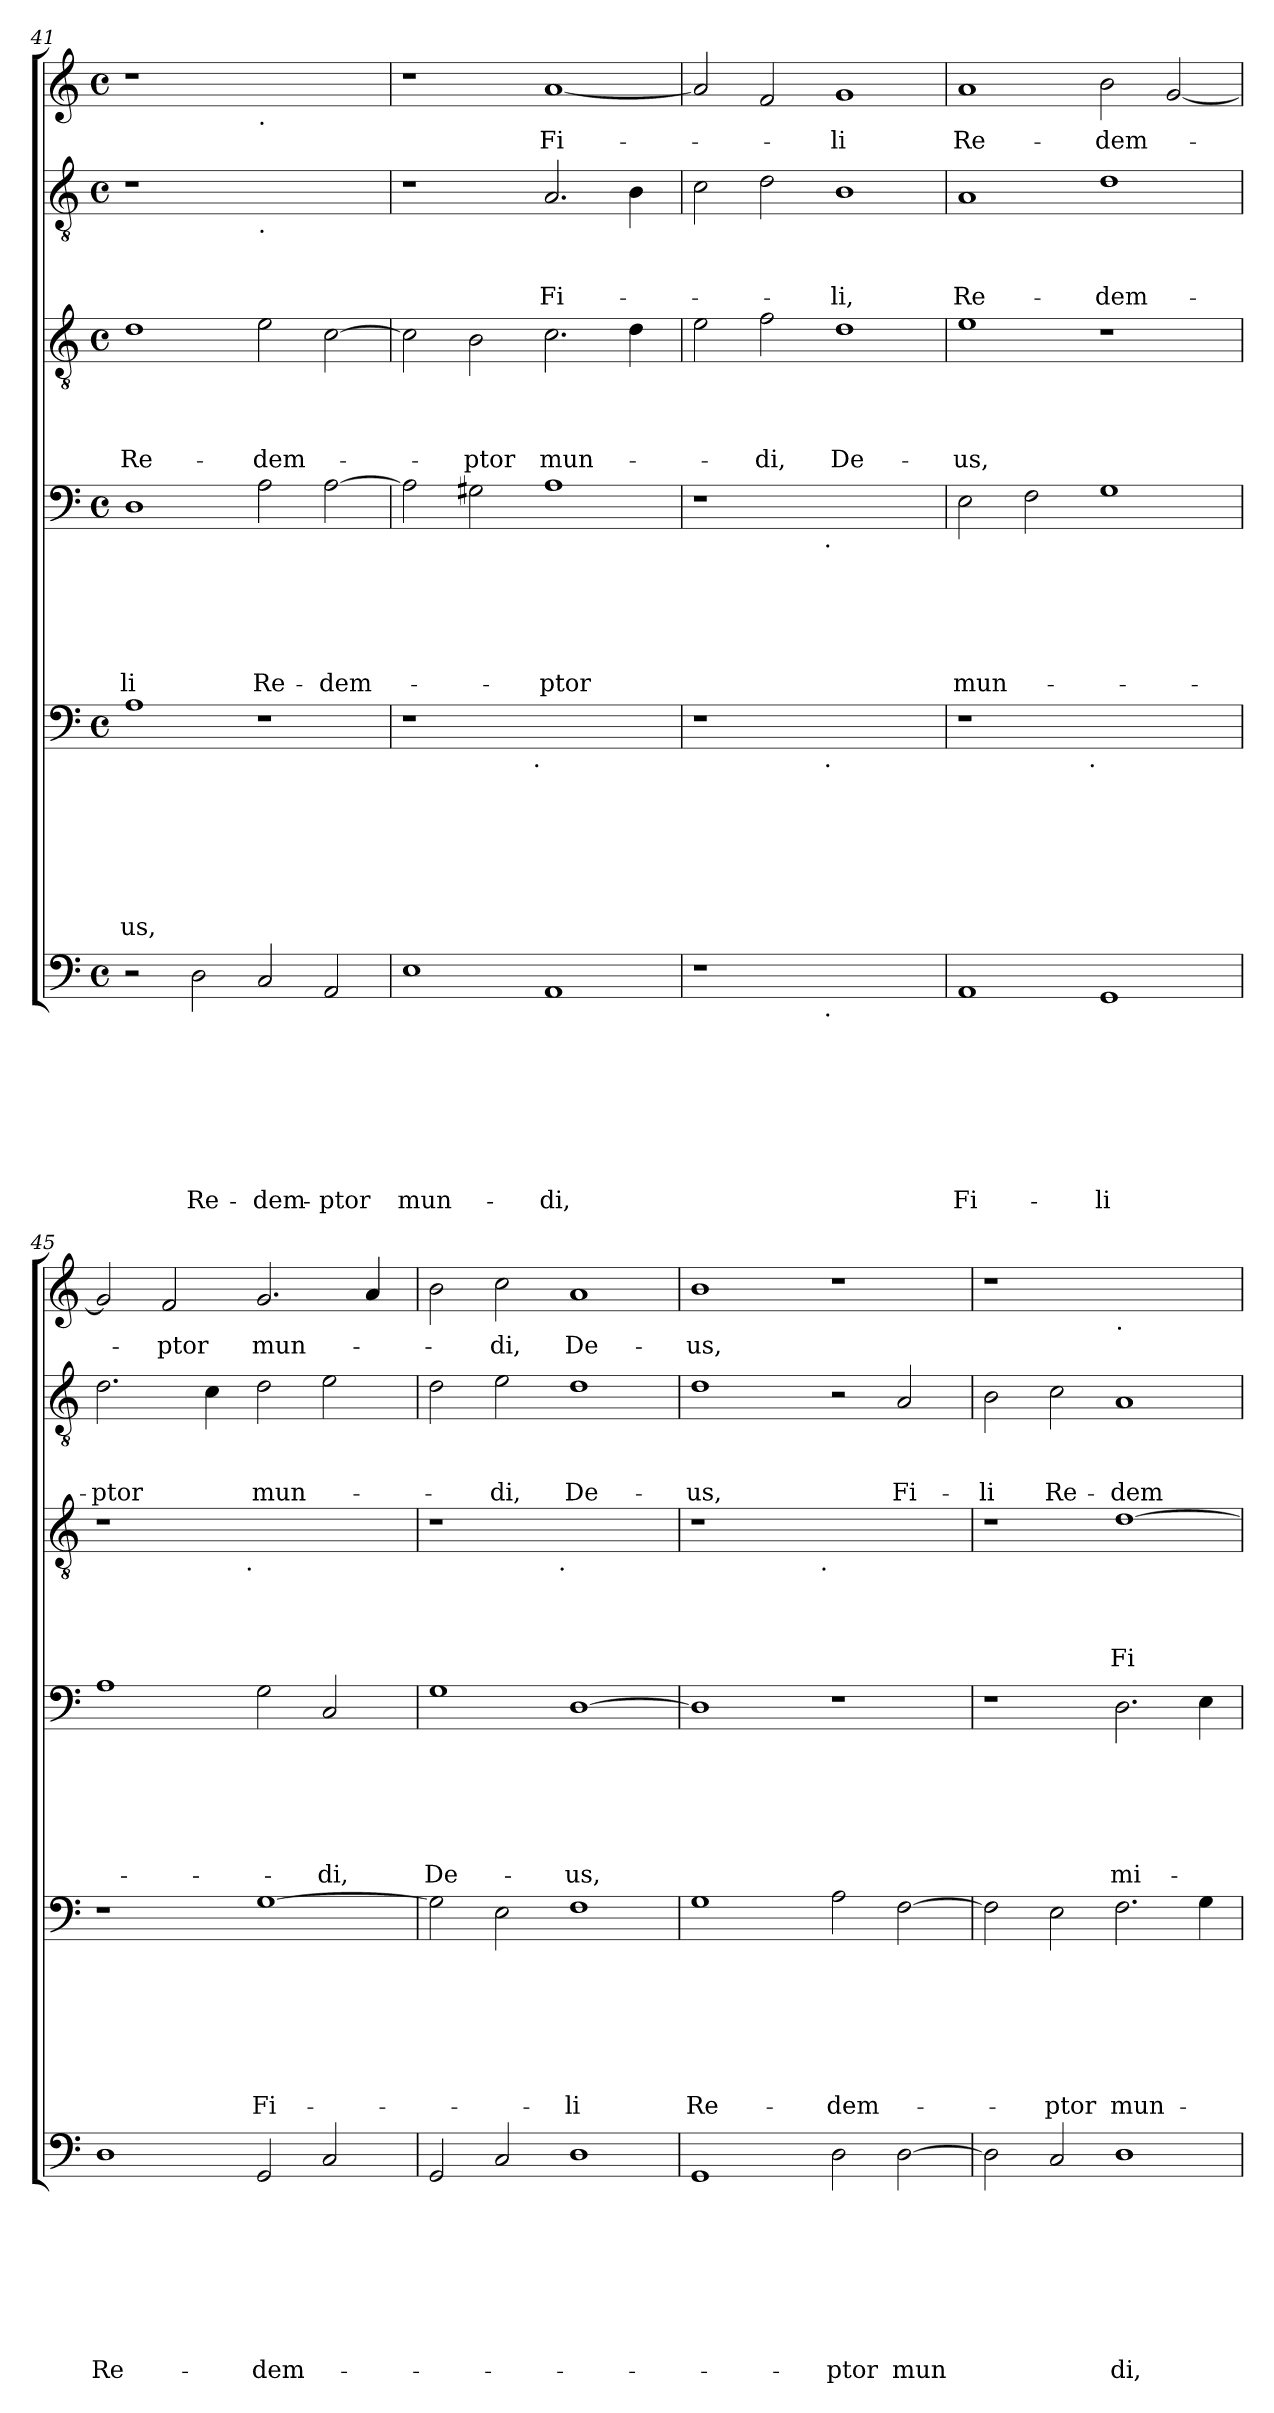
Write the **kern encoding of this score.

**kern	**text	**text	**text	**text	**text	**text	**text	**text	**kern	**text	**text	**text	**text	**text	**text	**text	**kern	**text	**text	**text	**text	**text	**text	**kern	**text	**text	**text	**text	**kern	**text	**text	**text	**kern	**text
*part6	*part6	*part6	*part6	*part6	*part6	*part6	*part6	*part6	*part5	*part5	*part5	*part5	*part5	*part5	*part5	*part5	*part4	*part4	*part4	*part4	*part4	*part4	*part4	*part3	*part3	*part3	*part3	*part3	*part2	*part2	*part2	*part2	*part1	*part1
*staff6	*staff6	*staff6	*staff6	*staff6	*staff6	*staff6	*staff6	*staff6	*staff5	*staff5	*staff5	*staff5	*staff5	*staff5	*staff5	*staff5	*staff4	*staff4	*staff4	*staff4	*staff4	*staff4	*staff4	*staff3	*staff3	*staff3	*staff3	*staff3	*staff2	*staff2	*staff2	*staff2	*staff1	*staff1
!!LO:PB:g=z
*clefF4	*	*	*	*	*	*	*	*	*clefF4	*	*	*	*	*	*	*	*clefF4	*	*	*	*	*	*	*clefGv2	*	*	*	*	*clefGv2	*	*	*	*clefG2	*
*k[]	*	*	*	*	*	*	*	*	*k[]	*	*	*	*	*	*	*	*k[]	*	*	*	*	*	*	*k[]	*	*	*	*	*k[]	*	*	*	*k[]	*
*C:	*	*	*	*	*	*	*	*	*C:	*	*	*	*	*	*	*	*C:	*	*	*	*	*	*	*C:	*	*	*	*	*C:	*	*	*	*C:	*
*M4/4	*	*	*	*	*	*	*	*	*M4/4	*	*	*	*	*	*	*	*M4/4	*	*	*	*	*	*	*M4/4	*	*	*	*	*M4/4	*	*	*	*M4/4	*
*met(c)	*	*	*	*	*	*	*	*	*met(c)	*	*	*	*	*	*	*	*met(c)	*	*	*	*	*	*	*met(c)	*	*	*	*	*met(c)	*	*	*	*met(c)	*
=41	=41	=41	=41	=41	=41	=41	=41	=41	=41	=41	=41	=41	=41	=41	=41	=41	=41	=41	=41	=41	=41	=41	=41	=41	=41	=41	=41	=41	=41	=41	=41	=41	=41	=41
!	!	!	!	!	!	!	!	!	!	!	!	!	!	!	!	!LO:LY:b	!	!	!	!	!	!	!LO:LY:b:rj	!	!	!	!	!LO:LY:b	!	!	!	!	!	!
2r	.	.	.	.	.	.	.	.	1A	.	.	.	.	.	.	-us,	1D	.	.	.	.	.	-li	1d	.	.	.	Re-	1r	.	.	.	1r	.
!	!	!	!	!	!	!	!	!LO:LY:b	!	!	!	!	!	!	!	!	!	!	!	!	!	!	!	!	!	!	!	!	!	!	!	!	!	!
2D\	.	.	.	.	.	.	.	Re-	.	.	.	.	.	.	.	.	.	.	.	.	.	.	.	.	.	.	.	.	.	.	.	.	.	.
!	!	!	!	!	!	!	!	!	!	!	!	!	!	!	!	!	!	!	!	!	!	!	!	!	!	!	!	!	!	!	!	!	!LO:TX:b:t=.	!
!	!	!	!	!	!	!	!	!	!	!	!	!	!	!	!	!	!	!	!	!	!	!	!	!	!	!	!	!	!LO:TX:b:t=.	!	!	!	!	!
!	!	!	!	!	!	!	!	!LO:LY:b	!	!	!	!	!	!	!	!	!	!	!	!	!	!	!LO:LY:b	!	!	!	!	!LO:LY:b	!	!	!	!	!	!
2C/	.	.	.	.	.	.	.	-dem-	1r	.	.	.	.	.	.	.	2A\	.	.	.	.	.	Re-	2e\	.	.	.	-dem-	1ryy	.	.	.	1ryy	.
!	!	!	!	!	!	!	!	!LO:LY:b:rj	!	!	!	!	!	!	!	!	!	!	!	!	!	!	!LO:LY:b	!	!	!	!	!	!	!	!	!	!	!
2AA/	.	.	.	.	.	.	.	-ptor	.	.	.	.	.	.	.	.	[>2A\	.	.	.	.	.	-dem-	[>2c\	.	.	.	.	.	.	.	.	.	.
=42	=42	=42	=42	=42	=42	=42	=42	=42	=42	=42	=42	=42	=42	=42	=42	=42	=42	=42	=42	=42	=42	=42	=42	=42	=42	=42	=42	=42	=42	=42	=42	=42	=42	=42
!	!	!	!	!	!	!	!	!LO:LY:b	!	!	!	!	!	!	!	!	!	!	!	!	!	!	!	!	!	!	!	!	!	!	!	!	!	!
*	*	*	*	*	*	*	*	*	*^	*	*	*	*	*	*	*	*	*	*	*	*	*	*	*	*	*	*	*	*	*	*	*	*	*
1E	.	.	.	.	.	.	.	mun-	1r	2ryy	.	.	.	.	.	.	.	2A\]	.	.	.	.	.	.	2c\]	.	.	.	.	1r	.	.	.	1r	.
!	!	!	!	!	!	!	!	!	!	!	!	!	!	!	!	!	!	!	!	!	!	!	!	!	!	!	!	!	!LO:LY:b	!	!	!	!	!	!
.	.	.	.	.	.	.	.	.	.	4...ryy	.	.	.	.	.	.	.	2G#\	.	.	.	.	.	.	2B\	.	.	.	-ptor	.	.	.	.	.	.
!	!	!	!	!	!	!	!	!	!	!LO:TX:b:t=.	!	!	!	!	!	!	!	!	!	!	!	!	!	!	!	!	!	!	!	!	!	!	!	!	!
.	.	.	.	.	.	.	.	.	.	1ryy	.	.	.	.	.	.	.	.	.	.	.	.	.	.	.	.	.	.	.	.	.	.	.	.	.
!	!	!	!	!	!	!	!	!LO:LY:b	!	!	!	!	!	!	!	!	!	!	!	!	!	!	!	!LO:LY:b	!	!	!	!	!LO:LY:b	!	!	!	!LO:LY:b	!	!LO:LY:b
1AA	.	.	.	.	.	.	.	-di,	1ryy	.	.	.	.	.	.	.	.	1A	.	.	.	.	.	-ptor	2.c\	.	.	.	mun-	2.A/	.	.	Fi-	[<1a	Fi-
.	.	.	.	.	.	.	.	.	.	.	.	.	.	.	.	.	.	.	.	.	.	.	.	.	4d\	.	.	.	.	4B\	.	.	.	.	.
.	.	.	.	.	.	.	.	.	.	32ryy	.	.	.	.	.	.	.	.	.	.	.	.	.	.	.	.	.	.	.	.	.	.	.	.	.
=43	=43	=43	=43	=43	=43	=43	=43	=43	=43	=43	=43	=43	=43	=43	=43	=43	=43	=43	=43	=43	=43	=43	=43	=43	=43	=43	=43	=43	=43	=43	=43	=43	=43	=43	=43
*^	*	*	*	*	*	*	*	*	*	*	*	*	*	*	*	*	*	*^	*	*	*	*	*	*	*	*	*	*	*	*	*	*	*	*	*
1r	2ryy	.	.	.	.	.	.	.	.	1r	2ryy	.	.	.	.	.	.	.	1r	2ryy	.	.	.	.	.	.	2e\	.	.	.	.	2c\	.	.	.	2a/]	.
!	!	!	!	!	!	!	!	!	!	!	!	!	!	!	!	!	!	!	!	!	!	!	!	!	!	!	!	!	!	!	!LO:LY:b	!	!	!	!	!	!
.	4...ryy	.	.	.	.	.	.	.	.	.	4...ryy	.	.	.	.	.	.	.	.	4...ryy	.	.	.	.	.	.	2f\	.	.	.	-di,	2d\	.	.	.	2f/	.
!	!	!	!	!	!	!	!	!	!	!	!	!	!	!	!	!	!	!	!	!LO:TX:b:t=.	!	!	!	!	!	!	!	!	!	!	!	!	!	!	!	!	!
!	!	!	!	!	!	!	!	!	!	!	!LO:TX:b:t=.	!	!	!	!	!	!	!	!	!	!	!	!	!	!	!	!	!	!	!	!	!	!	!	!	!	!
!	!LO:TX:b:t=.	!	!	!	!	!	!	!	!	!	!	!	!	!	!	!	!	!	!	!	!	!	!	!	!	!	!	!	!	!	!	!	!	!	!	!	!
.	1ryy	.	.	.	.	.	.	.	.	.	1ryy	.	.	.	.	.	.	.	.	1ryy	.	.	.	.	.	.	.	.	.	.	.	.	.	.	.	.	.
!	!	!	!	!	!	!	!	!	!	!	!	!	!	!	!	!	!	!	!	!	!	!	!	!	!	!	!	!	!	!	!LO:LY:b	!	!	!	!LO:LY:b	!	!LO:LY:b:rj
1ryy	.	.	.	.	.	.	.	.	.	1ryy	.	.	.	.	.	.	.	.	1ryy	.	.	.	.	.	.	.	1d	.	.	.	De-	1B	.	.	-li,	1g	-li
.	32ryy	.	.	.	.	.	.	.	.	.	32ryy	.	.	.	.	.	.	.	.	32ryy	.	.	.	.	.	.	.	.	.	.	.	.	.	.	.	.	.
=44	=44	=44	=44	=44	=44	=44	=44	=44	=44	=44	=44	=44	=44	=44	=44	=44	=44	=44	=44	=44	=44	=44	=44	=44	=44	=44	=44	=44	=44	=44	=44	=44	=44	=44	=44	=44	=44
!	!	!	!	!	!	!	!	!	!LO:LY:b	!	!	!	!	!	!	!	!	!	!	!	!	!	!	!	!	!LO:LY:b	!	!	!	!	!LO:LY:b	!	!	!	!LO:LY:b	!	!LO:LY:b
*v	*v	*	*	*	*	*	*	*	*	*	*	*	*	*	*	*	*	*	*v	*v	*	*	*	*	*	*	*	*	*	*	*	*	*	*	*	*	*
1AA	.	.	.	.	.	.	.	Fi-	1r	2ryy	.	.	.	.	.	.	.	2E\	.	.	.	.	.	mun-	1e	.	.	.	-us,	1A	.	.	Re-	1a	Re-
.	.	.	.	.	.	.	.	.	.	4...ryy	.	.	.	.	.	.	.	2F\	.	.	.	.	.	.	.	.	.	.	.	.	.	.	.	.	.
!	!	!	!	!	!	!	!	!	!	!LO:TX:b:t=.	!	!	!	!	!	!	!	!	!	!	!	!	!	!	!	!	!	!	!	!	!	!	!	!	!
.	.	.	.	.	.	.	.	.	.	1ryy	.	.	.	.	.	.	.	.	.	.	.	.	.	.	.	.	.	.	.	.	.	.	.	.	.
!	!	!	!	!	!	!	!	!LO:LY:b:rj	!	!	!	!	!	!	!	!	!	!	!	!	!	!	!	!	!	!	!	!	!	!	!	!	!LO:LY:b	!	!LO:LY:b
1GG	.	.	.	.	.	.	.	-li	1ryy	.	.	.	.	.	.	.	.	1G	.	.	.	.	.	.	1r	.	.	.	.	1d	.	.	-dem-	2b\	-dem-
.	.	.	.	.	.	.	.	.	.	.	.	.	.	.	.	.	.	.	.	.	.	.	.	.	.	.	.	.	.	.	.	.	.	[<2g/	.
.	.	.	.	.	.	.	.	.	.	32ryy	.	.	.	.	.	.	.	.	.	.	.	.	.	.	.	.	.	.	.	.	.	.	.	.	.
=45	=45	=45	=45	=45	=45	=45	=45	=45	=45	=45	=45	=45	=45	=45	=45	=45	=45	=45	=45	=45	=45	=45	=45	=45	=45	=45	=45	=45	=45	=45	=45	=45	=45	=45	=45
!	!	!	!	!	!	!	!	!LO:LY:b	!	!	!	!	!	!	!	!	!	!	!	!	!	!	!	!	!	!	!	!	!	!	!	!	!LO:LY:b	!	!
*	*	*	*	*	*	*	*	*	*v	*v	*	*	*	*	*	*	*	*	*	*	*	*	*	*	*^	*	*	*	*	*	*	*	*	*	*
1D	.	.	.	.	.	.	.	Re-	1r	.	.	.	.	.	.	.	1A	.	.	.	.	.	.	1r	2ryy	.	.	.	.	2.d\	.	.	-ptor	2g/]	.
!	!	!	!	!	!	!	!	!	!	!	!	!	!	!	!	!	!	!	!	!	!	!	!	!	!	!	!	!	!	!	!	!	!	!	!LO:LY:b
.	.	.	.	.	.	.	.	.	.	.	.	.	.	.	.	.	.	.	.	.	.	.	.	.	4...ryy	.	.	.	.	.	.	.	.	2f/	-ptor
.	.	.	.	.	.	.	.	.	.	.	.	.	.	.	.	.	.	.	.	.	.	.	.	.	.	.	.	.	.	4c\	.	.	.	.	.
!	!	!	!	!	!	!	!	!	!	!	!	!	!	!	!	!	!	!	!	!	!	!	!	!	!LO:TX:b:t=.	!	!	!	!	!	!	!	!	!	!
.	.	.	.	.	.	.	.	.	.	.	.	.	.	.	.	.	.	.	.	.	.	.	.	.	1ryy	.	.	.	.	.	.	.	.	.	.
!	!	!	!	!	!	!	!	!LO:LY:b	!	!	!	!	!	!	!	!LO:LY:b	!	!	!	!	!	!	!	!	!	!	!	!	!	!	!	!	!LO:LY:b	!	!LO:LY:b
2GG/	.	.	.	.	.	.	.	-dem-	[>1G	.	.	.	.	.	.	Fi-	2G\	.	.	.	.	.	.	1ryy	.	.	.	.	.	2d\	.	.	mun-	2.g/	mun-
!	!	!	!	!	!	!	!	!	!	!	!	!	!	!	!	!	!	!	!	!	!	!	!LO:LY:b	!	!	!	!	!	!	!	!	!	!	!	!
2C/	.	.	.	.	.	.	.	.	.	.	.	.	.	.	.	.	2C/	.	.	.	.	.	-di,	.	.	.	.	.	.	2e\	.	.	.	.	.
.	.	.	.	.	.	.	.	.	.	.	.	.	.	.	.	.	.	.	.	.	.	.	.	.	.	.	.	.	.	.	.	.	.	4a/	.
.	.	.	.	.	.	.	.	.	.	.	.	.	.	.	.	.	.	.	.	.	.	.	.	.	32ryy	.	.	.	.	.	.	.	.	.	.
=46	=46	=46	=46	=46	=46	=46	=46	=46	=46	=46	=46	=46	=46	=46	=46	=46	=46	=46	=46	=46	=46	=46	=46	=46	=46	=46	=46	=46	=46	=46	=46	=46	=46	=46	=46
!	!	!	!	!	!	!	!	!	!	!	!	!	!	!	!	!	!	!	!	!	!	!	!LO:LY:b	!	!	!	!	!	!	!	!	!	!	!	!
2GG/	.	.	.	.	.	.	.	.	2G\]	.	.	.	.	.	.	.	1G	.	.	.	.	.	De-	1r	2ryy	.	.	.	.	2d\	.	.	.	2b\	.
!	!	!	!	!	!	!	!	!	!	!	!	!	!	!	!	!	!	!	!	!	!	!	!	!	!	!	!	!	!	!	!	!	!LO:LY:b	!	!LO:LY:b
2C/	.	.	.	.	.	.	.	.	2E\	.	.	.	.	.	.	.	.	.	.	.	.	.	.	.	4...ryy	.	.	.	.	2e\	.	.	-di,	2cc\	-di,
!	!	!	!	!	!	!	!	!	!	!	!	!	!	!	!	!	!	!	!	!	!	!	!	!	!LO:TX:b:t=.	!	!	!	!	!	!	!	!	!	!
.	.	.	.	.	.	.	.	.	.	.	.	.	.	.	.	.	.	.	.	.	.	.	.	.	1ryy	.	.	.	.	.	.	.	.	.	.
!	!	!	!	!	!	!	!	!	!	!	!	!	!	!	!	!LO:LY:b:rj	!	!	!	!	!	!	!LO:LY:b	!	!	!	!	!	!	!	!	!	!LO:LY:b	!	!LO:LY:b
1D	.	.	.	.	.	.	.	.	1F	.	.	.	.	.	.	-li	[>1D	.	.	.	.	.	-us,	1ryy	.	.	.	.	.	1d	.	.	De-	1a	De-
.	.	.	.	.	.	.	.	.	.	.	.	.	.	.	.	.	.	.	.	.	.	.	.	.	32ryy	.	.	.	.	.	.	.	.	.	.
=47	=47	=47	=47	=47	=47	=47	=47	=47	=47	=47	=47	=47	=47	=47	=47	=47	=47	=47	=47	=47	=47	=47	=47	=47	=47	=47	=47	=47	=47	=47	=47	=47	=47	=47	=47
!	!	!	!	!	!	!	!	!	!	!	!	!	!	!	!	!LO:LY:b	!	!	!	!	!	!	!	!	!	!	!	!	!	!	!	!	!LO:LY:b	!	!LO:LY:b
1GG	.	.	.	.	.	.	.	.	1G	.	.	.	.	.	.	Re-	1D]	.	.	.	.	.	.	1r	2ryy	.	.	.	.	1d	.	.	-us,	1b	-us,
.	.	.	.	.	.	.	.	.	.	.	.	.	.	.	.	.	.	.	.	.	.	.	.	.	4...ryy	.	.	.	.	.	.	.	.	.	.
!	!	!	!	!	!	!	!	!	!	!	!	!	!	!	!	!	!	!	!	!	!	!	!	!	!LO:TX:b:t=.	!	!	!	!	!	!	!	!	!	!
.	.	.	.	.	.	.	.	.	.	.	.	.	.	.	.	.	.	.	.	.	.	.	.	.	1ryy	.	.	.	.	.	.	.	.	.	.
!	!	!	!	!	!	!	!	!LO:LY:b	!	!	!	!	!	!	!	!LO:LY:b	!	!	!	!	!	!	!	!	!	!	!	!	!	!	!	!	!	!	!
2D\	.	.	.	.	.	.	.	-ptor	2A\	.	.	.	.	.	.	-dem-	1r	.	.	.	.	.	.	1ryy	.	.	.	.	.	2r	.	.	.	1r	.
!	!	!	!	!	!	!	!	!LO:LY:b	!	!	!	!	!	!	!	!	!	!	!	!	!	!	!	!	!	!	!	!	!	!	!	!	!LO:LY:b	!	!
[<2D\	.	.	.	.	.	.	.	mun	[<2F\	.	.	.	.	.	.	.	.	.	.	.	.	.	.	.	.	.	.	.	.	2A/	.	.	Fi-	.	.
.	.	.	.	.	.	.	.	.	.	.	.	.	.	.	.	.	.	.	.	.	.	.	.	.	32ryy	.	.	.	.	.	.	.	.	.	.
!!LO:LB:g=z
=48	=48	=48	=48	=48	=48	=48	=48	=48	=48	=48	=48	=48	=48	=48	=48	=48	=48	=48	=48	=48	=48	=48	=48	=48	=48	=48	=48	=48	=48	=48	=48	=48	=48	=48	=48
!	!	!	!	!	!	!	!	!	!	!	!	!	!	!	!	!	!	!	!	!	!	!	!	!	!	!	!	!	!	!	!	!	!LO:LY:b	!	!
*	*	*	*	*	*	*	*	*	*	*	*	*	*	*	*	*	*	*	*	*	*	*	*	*v	*v	*	*	*	*	*	*	*	*	*	*
2D\]	.	.	.	.	.	.	.	.	2F\]	.	.	.	.	.	.	.	1r	.	.	.	.	.	.	1r	.	.	.	.	2B\	.	.	-li	1r	.
!	!	!	!	!	!	!	!	!	!	!	!	!	!	!	!	!LO:LY:b	!	!	!	!	!	!	!	!	!	!	!	!	!	!	!	!LO:LY:b	!	!
2C/	.	.	.	.	.	.	.	.	2E\	.	.	.	.	.	.	-ptor	.	.	.	.	.	.	.	.	.	.	.	.	2c\	.	.	Re-	.	.
!	!	!	!	!	!	!	!	!	!	!	!	!	!	!	!	!	!	!	!	!	!	!	!	!	!	!	!	!	!	!	!	!	!LO:TX:b:t=.	!
!	!	!	!	!	!	!	!	!LO:LY:b	!	!	!	!	!	!	!	!LO:LY:b	!	!	!	!	!	!	!LO:LY:b	!	!	!	!	!LO:LY:b	!	!	!	!LO:LY:b	!	!
1D	.	.	.	.	.	.	.	di,	2.F\	.	.	.	.	.	.	mun-	2.D\	.	.	.	.	.	mi-	[>1d	.	.	.	Fi-	1A	.	.	-dem-	1ryy	.
.	.	.	.	.	.	.	.	.	4G\	.	.	.	.	.	.	.	4E\	.	.	.	.	.	.	.	.	.	.	.	.	.	.	.	.	.
=	=	=	=	=	=	=	=	=	=	=	=	=	=	=	=	=	=	=	=	=	=	=	=	=	=	=	=	=	=	=	=	=	=	=
*-	*-	*-	*-	*-	*-	*-	*-	*-	*-	*-	*-	*-	*-	*-	*-	*-	*-	*-	*-	*-	*-	*-	*-	*-	*-	*-	*-	*-	*-	*-	*-	*-	*-	*-
